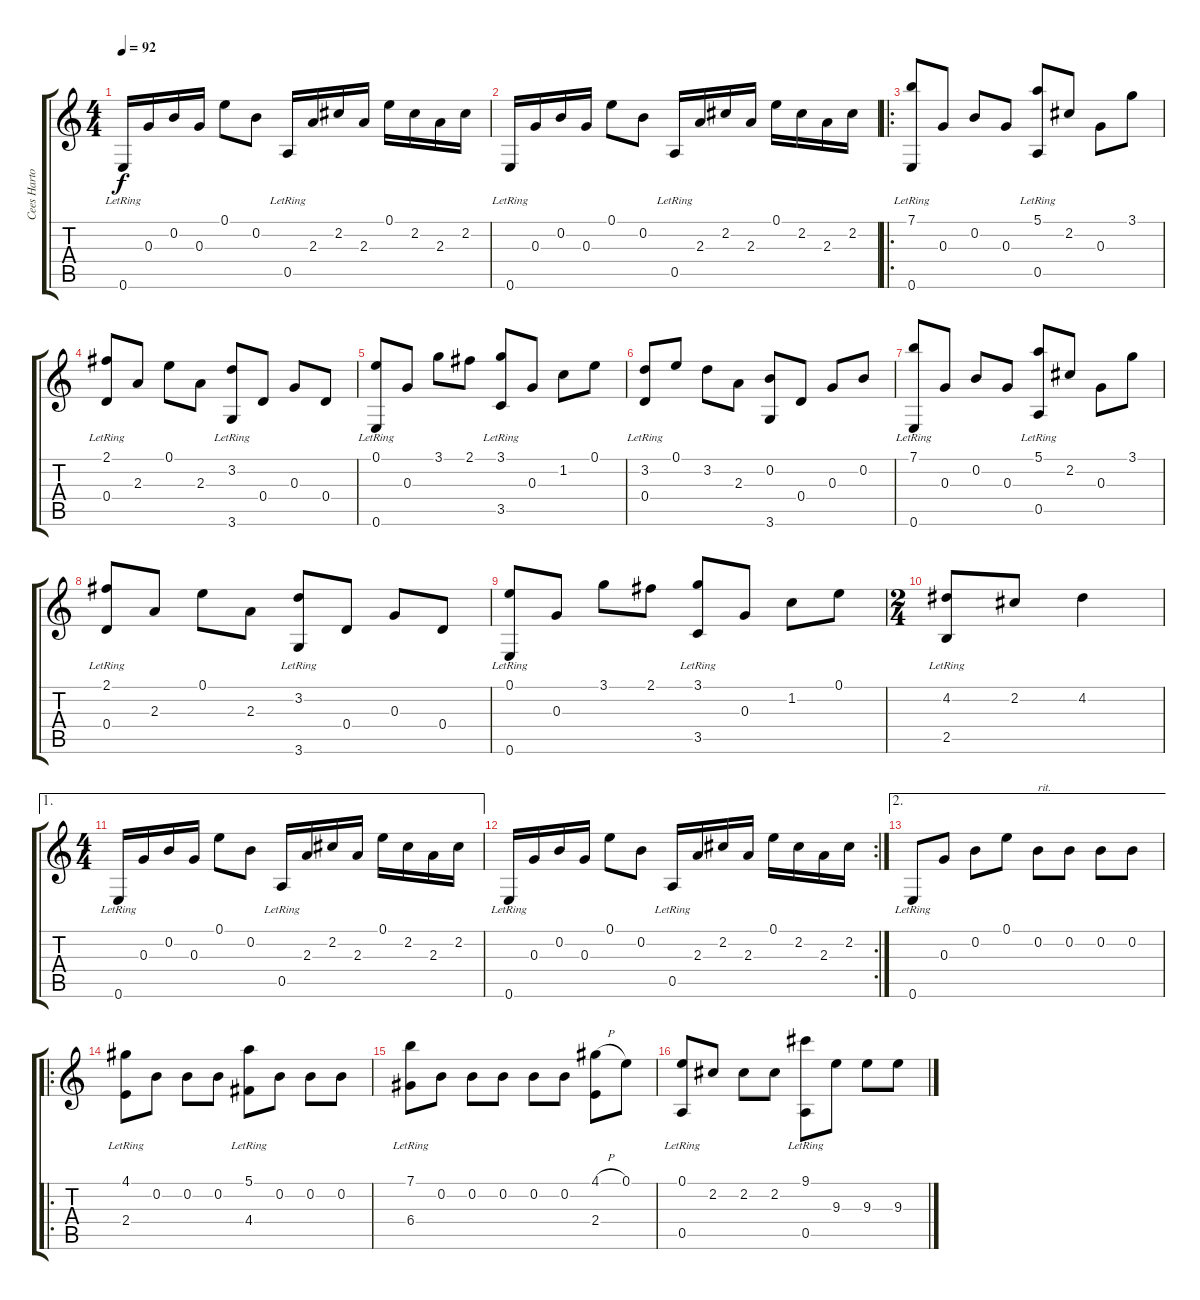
\track ("Cees Hartog" "Cees Harto") {instrument acousticguitarnylon}
\staff {score tabs}
\tuning (E4 B3 G3 D3 A2 E2) {hide}
\ts (4 4)
\tempo 92
\clef g2
\ks c
0.6{lr}.16{dy f instrument acousticguitarnylon} 0.3.16 0.2.16 0.3.16 0.1.8 0.2.8 0.5{lr}.16 2.3.16 2.2.16 2.3.16 0.1.16 2.2.16 2.3.16 2.2.16 |
0.6{lr}.16 0.3.16 0.2.16 0.3.16 0.1.8 0.2.8 0.5{lr}.16 2.3.16 2.2.16 2.3.16 0.1.16 2.2.16 2.3.16 2.2.16 |
\ro
(7.1 0.6{lr}).8 0.3.8 0.2.8 0.3.8 (5.1 0.5{lr}).8 2.2.8 0.3.8 3.1.8 |
(2.1 0.4{lr}).8 2.3.8 0.1.8 2.3.8 (3.2{lr} 3.6{lr}).8 0.4.8 0.3.8 0.4.8 |
(0.1 0.6{lr}).8 0.3.8 3.1.8 2.1.8 (3.1 3.5{lr}).8 0.3.8 1.2.8 0.1.8 |
(3.2 0.4{lr}).8 0.1.8 3.2.8 2.3.8 (0.2 3.6).8 0.4.8 0.3.8 0.2.8 |
(7.1{lr} 0.6{lr}).8 0.3.8 0.2.8 0.3.8 (5.1 0.5{lr}).8 2.2.8 0.3.8 3.1.8 |
(2.1 0.4{lr}).8 2.3.8 0.1.8 2.3.8 (3.2{lr} 3.6{lr}).8 0.4.8 0.3.8 0.4.8 |
(0.1 0.6{lr}).8 0.3.8 3.1.8 2.1.8 (3.1 3.5{lr}).8 0.3.8 1.2.8 0.1.8 |
\ts (2 4)
(4.2 2.5{lr}).8 2.2.8 4.2.4 |
\ae 1
\ts (4 4)
0.6{lr}.16 0.3.16 0.2.16 0.3.16 0.1.8 0.2.8 0.5{lr}.16 2.3.16 2.2.16 2.3.16 0.1.16 2.2.16 2.3.16 2.2.16 |
\rc 2
0.6{lr}.16 0.3.16 0.2.16 0.3.16 0.1.8 0.2.8 0.5{lr}.16 2.3.16 2.2.16 2.3.16 0.1.16 2.2.16 2.3.16 2.2.16 |
\ae 2
0.6{lr}.8 0.3.8 0.2.8 0.1.8 0.2.8{txt "rit."} 0.2.8 0.2.8 0.2.8 |
\ro
(4.1 2.4{lr}).8 0.2.8 0.2.8 0.2.8 (5.1 4.4{lr}).8 0.2.8 0.2.8 0.2.8 |
(7.1 6.4{lr}).8 0.2.8 0.2.8 0.2.8 0.2.8 0.2.8 (4.1{h} 2.4).8 0.1.8 |
(0.1{lr} 0.5{lr}).8 2.2.8 2.2.8 2.2.8 (9.1{lr} 0.5{lr}).8 9.3.8 9.3.8 9.3.8
